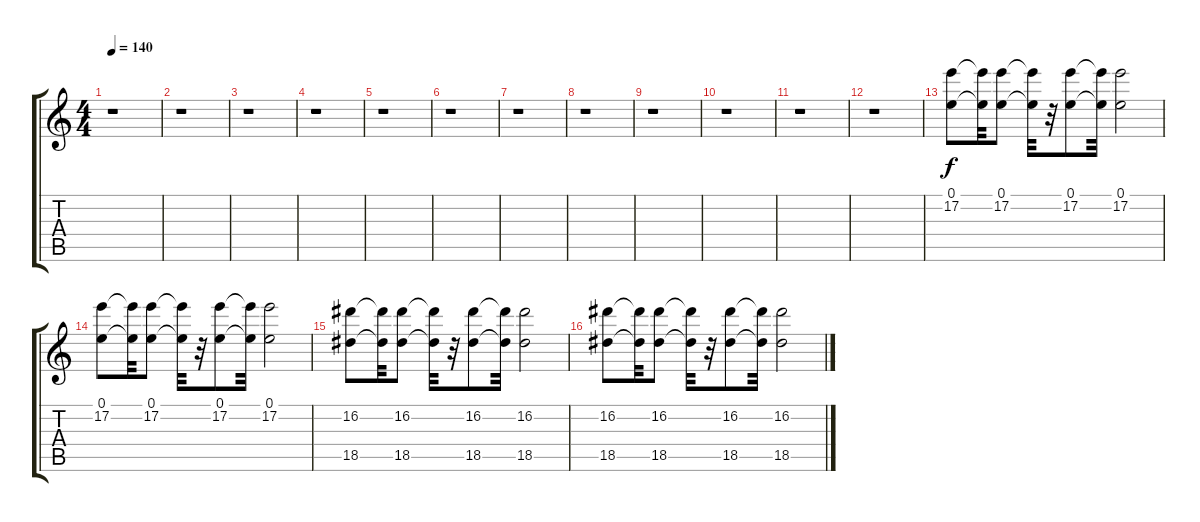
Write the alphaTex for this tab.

\track "" {instrument overdrivenguitar}
\staff {score tabs}
\tuning (E4 B3 G3 D3 A2 E2) {hide}
\ts (4 4)
\tempo 140
\clef g2
\ks c
r.1{dy f} |
r.1 |
r.1 |
r.1 |
r.1 |
r.1 |
r.1 |
r.1 |
r.1 |
r.1 |
r.1 |
r.1 |
(0.1 17.2).8 (0.1{t} 17.2{t}).32 (0.1 17.2).8 (0.1{t} 17.2{t}).32 r.32 (0.1 17.2).8 (0.1{t} 17.2{t}).32 (0.1 17.2).2 |
(0.1 17.2).8 (0.1{t} 17.2{t}).32 (0.1 17.2).8 (0.1{t} 17.2{t}).32 r.32 (0.1 17.2).8 (0.1{t} 17.2{t}).32 (0.1 17.2).2 |
(16.2 18.5).8 (16.2{t} 18.5{t}).32 (16.2 18.5).8 (16.2{t} 18.5{t}).32 r.32 (16.2 18.5).8 (16.2{t} 18.5{t}).32 (16.2 18.5).2 |
(16.2 18.5).8 (16.2{t} 18.5{t}).32 (16.2 18.5).8 (16.2{t} 18.5{t}).32 r.32 (16.2 18.5).8 (16.2{t} 18.5{t}).32 (16.2 18.5).2
